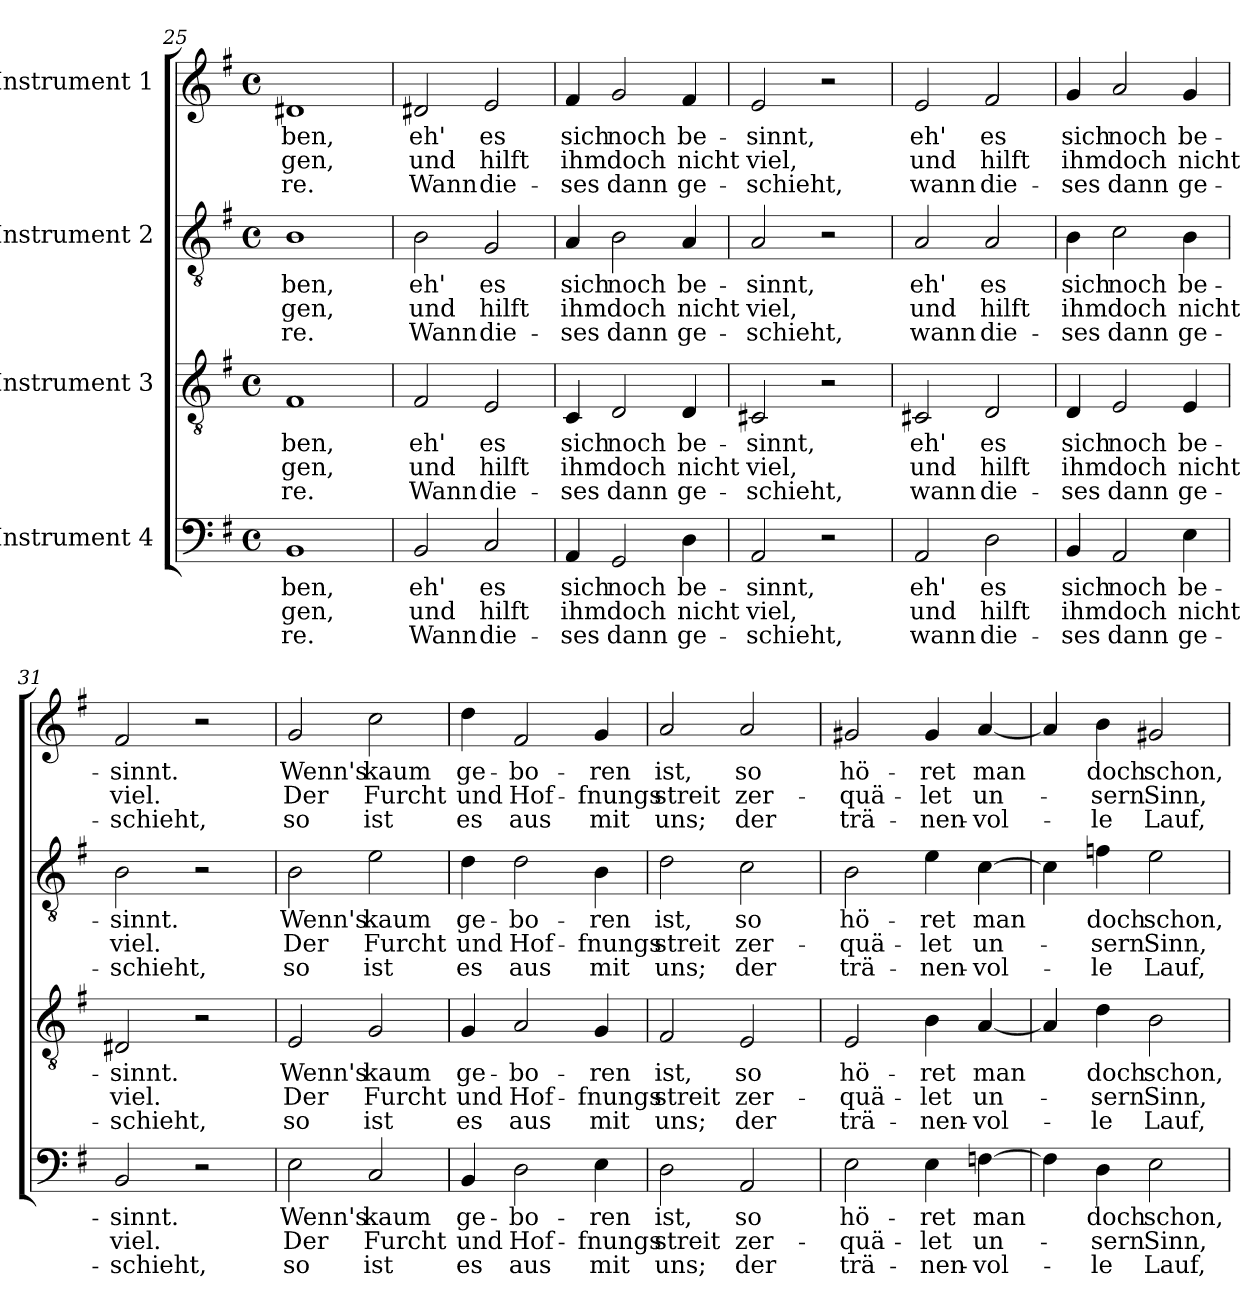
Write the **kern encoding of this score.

**kern	**text	**text	**text	**kern	**text	**text	**text	**kern	**text	**text	**text	**kern	**text	**text	**text
*part4	*part4	*part4	*part4	*part3	*part3	*part3	*part3	*part2	*part2	*part2	*part2	*part1	*part1	*part1	*part1
*staff4	*staff4	*staff4	*staff4	*staff3	*staff3	*staff3	*staff3	*staff2	*staff2	*staff2	*staff2	*staff1	*staff1	*staff1	*staff1
*I"Instrument 4	*	*	*	*I"Instrument 3	*	*	*	*I"Instrument 2	*	*	*	*I"Instrument 1	*	*	*
*clefF4	*	*	*	*clefGv2	*	*	*	*clefGv2	*	*	*	*clefG2	*	*	*
*k[f#]	*	*	*	*k[f#]	*	*	*	*k[f#]	*	*	*	*k[f#]	*	*	*
*G:	*	*	*	*G:	*	*	*	*G:	*	*	*	*G:	*	*	*
*M4/4	*	*	*	*M4/4	*	*	*	*M4/4	*	*	*	*M4/4	*	*	*
*met(c)	*	*	*	*met(c)	*	*	*	*met(c)	*	*	*	*met(c)	*	*	*
=25	=25	=25	=25	=25	=25	=25	=25	=25	=25	=25	=25	=25	=25	=25	=25
!	!LO:LY:b:cj	!LO:LY:b:cj	!LO:LY:b:cj	!	!LO:LY:b:cj	!LO:LY:b:cj	!LO:LY:b:cj	!	!LO:LY:b:cj	!LO:LY:b:cj	!LO:LY:b:cj	!	!LO:LY:b:cj	!LO:LY:b:cj	!LO:LY:b:cj
1BB	-ben,	gen,	re.	1F#	-ben,	gen,	re.	1B	-ben,	gen,	re.	1d#X	-ben,	gen,	re.
=26	=26	=26	=26	=26	=26	=26	=26	=26	=26	=26	=26	=26	=26	=26	=26
!	!LO:LY:b:cj	!LO:LY:b:cj	!LO:LY:b:cj	!	!LO:LY:b:cj	!LO:LY:b:cj	!LO:LY:b:cj	!	!LO:LY:b:cj	!LO:LY:b:cj	!LO:LY:b:cj	!	!LO:LY:b:cj	!LO:LY:b:cj	!LO:LY:b:cj
2BB/	eh'	und	Wann	2F#/	eh'	und	Wann	2B\	eh'	und	Wann	2d#X/	eh'	und	Wann
!	!LO:LY:b:cj	!LO:LY:b:cj	!LO:LY:b:cj	!	!LO:LY:b:cj	!LO:LY:b:cj	!LO:LY:b:cj	!	!LO:LY:b:cj	!LO:LY:b:cj	!LO:LY:b:cj	!	!LO:LY:b:cj	!LO:LY:b:cj	!LO:LY:b:cj
2C/	es	hilft	die-	2E/	es	hilft	die-	2G/	es	hilft	die-	2e/	es	hilft	die-
=27	=27	=27	=27	=27	=27	=27	=27	=27	=27	=27	=27	=27	=27	=27	=27
!	!LO:LY:b:cj	!LO:LY:b:cj	!LO:LY:b:cj	!	!LO:LY:b:cj	!LO:LY:b:cj	!LO:LY:b:cj	!	!LO:LY:b:cj	!LO:LY:b:cj	!LO:LY:b:cj	!	!LO:LY:b:cj	!LO:LY:b:cj	!LO:LY:b:cj
4AA/	-sich	ihm	ses	4C/	-sich	ihm	ses	4A/	-sich	ihm	ses	4f#/	-sich	ihm	ses
!	!LO:LY:b:cj	!LO:LY:b:cj	!LO:LY:b:cj	!	!LO:LY:b:cj	!LO:LY:b:cj	!LO:LY:b:cj	!	!LO:LY:b:cj	!LO:LY:b:cj	!LO:LY:b:cj	!	!LO:LY:b:cj	!LO:LY:b:cj	!LO:LY:b:cj
2GG/	noch	doch	dann	2D/	noch	doch	dann	2B\	noch	doch	dann	2g/	noch	doch	dann
!	!LO:LY:b:cj	!LO:LY:b:cj	!LO:LY:b:cj	!	!LO:LY:b:cj	!LO:LY:b:cj	!LO:LY:b:cj	!	!LO:LY:b:cj	!LO:LY:b:cj	!LO:LY:b:cj	!	!LO:LY:b:cj	!LO:LY:b:cj	!LO:LY:b:cj
4D\	be-	-nicht	ge-	4D/	be-	-nicht	ge-	4A/	be-	-nicht	ge-	4f#/	be-	-nicht	ge-
=28	=28	=28	=28	=28	=28	=28	=28	=28	=28	=28	=28	=28	=28	=28	=28
!	!LO:LY:b:cj	!LO:LY:b:cj	!LO:LY:b:cj	!	!LO:LY:b:cj	!LO:LY:b:cj	!LO:LY:b:cj	!	!LO:LY:b:cj	!LO:LY:b:cj	!LO:LY:b:cj	!	!LO:LY:b:cj	!LO:LY:b:cj	!LO:LY:b:cj
2AA/	-sinnt,	viel,	schieht,	2C#X/	-sinnt,	viel,	schieht,	2A/	-sinnt,	viel,	schieht,	2e/	-sinnt,	viel,	schieht,
2r	.	.	.	2r	.	.	.	2r	.	.	.	2r	.	.	.
!!LO:LB:g=z
=29	=29	=29	=29	=29	=29	=29	=29	=29	=29	=29	=29	=29	=29	=29	=29
!	!LO:LY:b:cj	!LO:LY:b:cj	!LO:LY:b:cj	!	!LO:LY:b:cj	!LO:LY:b:cj	!LO:LY:b:cj	!	!LO:LY:b:cj	!LO:LY:b:cj	!LO:LY:b:cj	!	!LO:LY:b:cj	!LO:LY:b:cj	!LO:LY:b:cj
2AA/	eh'	und	wann	2C#X/	eh'	und	wann	2A/	eh'	und	wann	2e/	eh'	und	wann
!	!LO:LY:b:cj	!LO:LY:b:cj	!LO:LY:b:cj	!	!LO:LY:b:cj	!LO:LY:b:cj	!LO:LY:b:cj	!	!LO:LY:b:cj	!LO:LY:b:cj	!LO:LY:b:cj	!	!LO:LY:b:cj	!LO:LY:b:cj	!LO:LY:b:cj
2D\	es	hilft	die-	2D/	es	hilft	die-	2A/	es	hilft	die-	2f#/	es	hilft	die-
=30	=30	=30	=30	=30	=30	=30	=30	=30	=30	=30	=30	=30	=30	=30	=30
!	!LO:LY:b:cj	!LO:LY:b:cj	!LO:LY:b:cj	!	!LO:LY:b:cj	!LO:LY:b:cj	!LO:LY:b:cj	!	!LO:LY:b:cj	!LO:LY:b:cj	!LO:LY:b:cj	!	!LO:LY:b:cj	!LO:LY:b:cj	!LO:LY:b:cj
4BB/	-sich	ihm	ses	4D/	-sich	ihm	ses	4B\	-sich	ihm	ses	4g/	-sich	ihm	ses
!	!LO:LY:b:cj	!LO:LY:b:cj	!LO:LY:b:cj	!	!LO:LY:b:cj	!LO:LY:b:cj	!LO:LY:b:cj	!	!LO:LY:b:cj	!LO:LY:b:cj	!LO:LY:b:cj	!	!LO:LY:b:cj	!LO:LY:b:cj	!LO:LY:b:cj
2AA/	noch	doch	dann	2E/	noch	doch	dann	2c\	noch	doch	dann	2a/	noch	doch	dann
!	!LO:LY:b:cj	!LO:LY:b:cj	!LO:LY:b:cj	!	!LO:LY:b:cj	!LO:LY:b:cj	!LO:LY:b:cj	!	!LO:LY:b:cj	!LO:LY:b:cj	!LO:LY:b:cj	!	!LO:LY:b:cj	!LO:LY:b:cj	!LO:LY:b:cj
4E\	be-	-nicht	ge-	4E/	be-	-nicht	ge-	4B\	be-	-nicht	ge-	4g/	be-	-nicht	ge-
=31	=31	=31	=31	=31	=31	=31	=31	=31	=31	=31	=31	=31	=31	=31	=31
!	!LO:LY:b:cj	!LO:LY:b:cj	!LO:LY:b:cj	!	!LO:LY:b:cj	!LO:LY:b:cj	!LO:LY:b:cj	!	!LO:LY:b:cj	!LO:LY:b:cj	!LO:LY:b:cj	!	!LO:LY:b:cj	!LO:LY:b:cj	!LO:LY:b:cj
2BB/	-sinnt.	viel.	schieht,	2D#X/	-sinnt.	viel.	schieht,	2B\	-sinnt.	viel.	schieht,	2f#/	-sinnt.	viel.	schieht,
2r	.	.	.	2r	.	.	.	2r	.	.	.	2r	.	.	.
=32	=32	=32	=32	=32	=32	=32	=32	=32	=32	=32	=32	=32	=32	=32	=32
!	!LO:LY:b:cj	!LO:LY:b:cj	!LO:LY:b:cj	!	!LO:LY:b:cj	!LO:LY:b:cj	!LO:LY:b:cj	!	!LO:LY:b:cj	!LO:LY:b:cj	!LO:LY:b:cj	!	!LO:LY:b:cj	!LO:LY:b:cj	!LO:LY:b:cj
2E\	Wenn's	Der	so	2E/	Wenn's	Der	so	2B\	Wenn's	Der	so	2g/	Wenn's	Der	so
!	!LO:LY:b:cj	!LO:LY:b:cj	!LO:LY:b:cj	!	!LO:LY:b:cj	!LO:LY:b:cj	!LO:LY:b:cj	!	!LO:LY:b:cj	!LO:LY:b:cj	!LO:LY:b:cj	!	!LO:LY:b:cj	!LO:LY:b:cj	!LO:LY:b:cj
2C/	kaum	Furcht	ist	2G/	kaum	Furcht	ist	2e\	kaum	Furcht	ist	2cc\	kaum	Furcht	ist
=33	=33	=33	=33	=33	=33	=33	=33	=33	=33	=33	=33	=33	=33	=33	=33
!	!LO:LY:b:cj	!LO:LY:b:cj	!LO:LY:b:cj	!	!LO:LY:b:cj	!LO:LY:b:cj	!LO:LY:b:cj	!	!LO:LY:b:cj	!LO:LY:b:cj	!LO:LY:b:cj	!	!LO:LY:b:cj	!LO:LY:b:cj	!LO:LY:b:cj
4BB/	ge-	-und	es	4G/	ge-	-und	es	4d\	ge-	-und	es	4dd\	ge-	-und	es
!	!LO:LY:b:cj	!LO:LY:b:cj	!LO:LY:b:cj	!	!LO:LY:b:cj	!LO:LY:b:cj	!LO:LY:b:cj	!	!LO:LY:b:cj	!LO:LY:b:cj	!LO:LY:b:cj	!	!LO:LY:b:cj	!LO:LY:b:cj	!LO:LY:b:cj
2D\	bo-	-Hof-	-aus	2A/	bo-	-Hof-	-aus	2d\	bo-	-Hof-	-aus	2f#/	bo-	-Hof-	-aus
!	!LO:LY:b:cj	!LO:LY:b:cj	!LO:LY:b:cj	!	!LO:LY:b:cj	!LO:LY:b:cj	!LO:LY:b:cj	!	!LO:LY:b:cj	!LO:LY:b:cj	!LO:LY:b:cj	!	!LO:LY:b:cj	!LO:LY:b:cj	!LO:LY:b:cj
4E\	ren	fnungs	mit	4G/	ren	fnungs	mit	4B\	ren	fnungs	mit	4g/	ren	fnungs	mit
!!LO:PB:g=z
=34	=34	=34	=34	=34	=34	=34	=34	=34	=34	=34	=34	=34	=34	=34	=34
!	!LO:LY:b:cj	!LO:LY:b:cj	!LO:LY:b:cj	!	!LO:LY:b:cj	!LO:LY:b:cj	!LO:LY:b:cj	!	!LO:LY:b:cj	!LO:LY:b:cj	!LO:LY:b:cj	!	!LO:LY:b:cj	!LO:LY:b:cj	!LO:LY:b:cj
2D\	ist,	streit	uns;	2F#/	ist,	streit	uns;	2d\	ist,	streit	uns;	2a/	ist,	streit	uns;
!	!LO:LY:b:cj	!LO:LY:b:cj	!LO:LY:b:cj	!	!LO:LY:b:cj	!LO:LY:b:cj	!LO:LY:b:cj	!	!LO:LY:b:cj	!LO:LY:b:cj	!LO:LY:b:cj	!	!LO:LY:b:cj	!LO:LY:b:cj	!LO:LY:b:cj
2AA/	so	zer-	-der	2E/	so	zer-	-der	2c\	so	zer-	-der	2a/	so	zer-	-der
=35	=35	=35	=35	=35	=35	=35	=35	=35	=35	=35	=35	=35	=35	=35	=35
!	!LO:LY:b:cj	!LO:LY:b:cj	!LO:LY:b:cj	!	!LO:LY:b:cj	!LO:LY:b:cj	!LO:LY:b:cj	!	!LO:LY:b:cj	!LO:LY:b:cj	!LO:LY:b:cj	!	!LO:LY:b:cj	!LO:LY:b:cj	!LO:LY:b:cj
2E\	hö-	-quä-	-trä-	2E/	hö-	-quä-	-trä-	2B\	hö-	-quä-	-trä-	2g#X/	hö-	-quä-	-trä-
!	!LO:LY:b:cj	!LO:LY:b:cj	!LO:LY:b:cj	!	!LO:LY:b:cj	!LO:LY:b:cj	!LO:LY:b:cj	!	!LO:LY:b:cj	!LO:LY:b:cj	!LO:LY:b:cj	!	!LO:LY:b:cj	!LO:LY:b:cj	!LO:LY:b:cj
4E\	-ret	let	nen-	4B\	-ret	let	nen-	4e\	-ret	let	nen-	4g#/	-ret	let	nen-
!	!LO:LY:b:cj	!LO:LY:b:cj	!LO:LY:b:cj	!	!LO:LY:b:cj	!LO:LY:b:cj	!LO:LY:b:cj	!	!LO:LY:b:cj	!LO:LY:b:cj	!LO:LY:b:cj	!	!LO:LY:b:cj	!LO:LY:b:cj	!LO:LY:b:cj
[>4Fn\	-man	un-	-vol-	[<4A/	-man	un-	-vol-	[>4c\	-man	un-	-vol-	[<4a/	-man	un-	-vol-
=36	=36	=36	=36	=36	=36	=36	=36	=36	=36	=36	=36	=36	=36	=36	=36
4F\]	.	.	.	4A/]	.	.	.	4c\]	.	.	.	4a/]	.	.	.
!	!LO:LY:b:cj	!LO:LY:b:cj	!LO:LY:b:cj	!	!LO:LY:b:cj	!LO:LY:b:cj	!LO:LY:b:cj	!	!LO:LY:b:cj	!LO:LY:b:cj	!LO:LY:b:cj	!	!LO:LY:b:cj	!LO:LY:b:cj	!LO:LY:b:cj
4D\	-doch	sern	le	4d\	-doch	sern	le	4fn\	-doch	sern	le	4b\	-doch	sern	le
!	!LO:LY:b:cj	!LO:LY:b:cj	!LO:LY:b:cj	!	!LO:LY:b:cj	!LO:LY:b:cj	!LO:LY:b:cj	!	!LO:LY:b:cj	!LO:LY:b:cj	!LO:LY:b:cj	!	!LO:LY:b:cj	!LO:LY:b:cj	!LO:LY:b:cj
2E\	schon,	Sinn,	Lauf,	2B\	schon,	Sinn,	Lauf,	2e\	schon,	Sinn,	Lauf,	2g#X/	schon,	Sinn,	Lauf,
=	=	=	=	=	=	=	=	=	=	=	=	=	=	=	=
*-	*-	*-	*-	*-	*-	*-	*-	*-	*-	*-	*-	*-	*-	*-	*-
